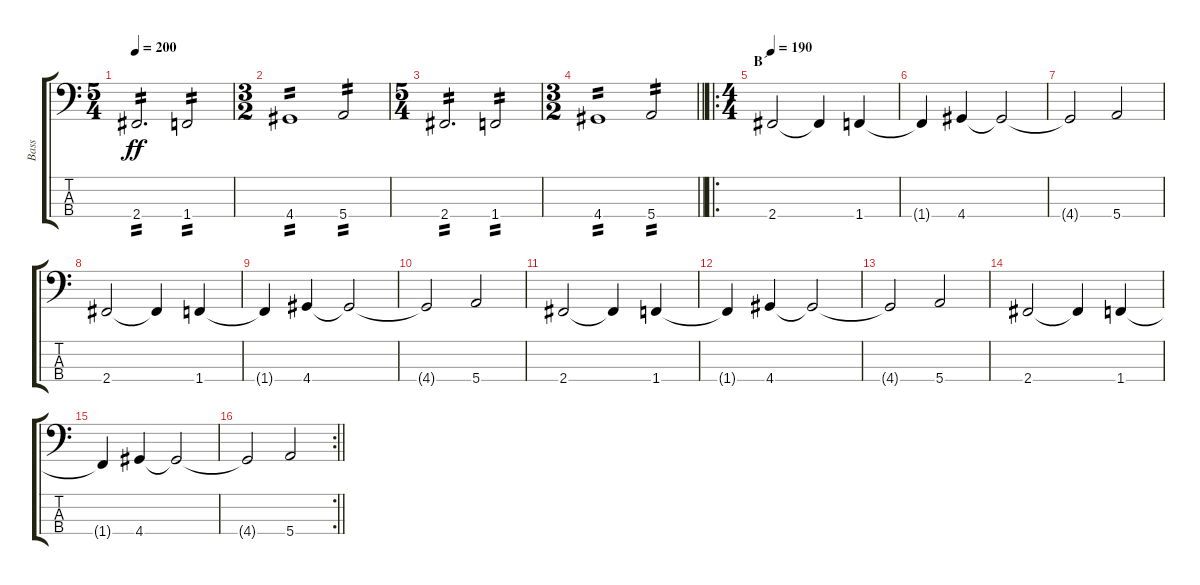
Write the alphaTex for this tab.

\track ("Bass" "Bass") {instrument electricbasspick}
\staff {score tabs}
\tuning (G2 D2 A1 E1) {hide}
\ts (5 4)
\tempo 200
\clef f4
\ks c
2.4.2{d tp 2 dy ff} 1.4.2{tp 2} |
\ts (3 2)
4.4.1{tp 2} 5.4.2{tp 2} |
\ts (5 4)
2.4.2{d tp 2} 1.4.2{tp 2} |
\ts (3 2)
\barLineRight lightlight
4.4.1{tp 2} 5.4.2{tp 2} |
\ro
\ts (4 4)
\section ("" "B´")
\tempo 190
2.4.2 2.4{t}.4 1.4.4 |
1.4{t}.4 4.4.4 4.4{t}.2 |
4.4{t}.2 5.4.2 |
2.4.2 2.4{t}.4 1.4.4 |
1.4{t}.4 4.4.4 4.4{t}.2 |
4.4{t}.2 5.4.2 |
2.4.2 2.4{t}.4 1.4.4 |
1.4{t}.4 4.4.4 4.4{t}.2 |
4.4{t}.2 5.4.2 |
2.4.2 2.4{t}.4 1.4.4 |
1.4{t}.4 4.4.4 4.4{t}.2 |
\rc 2
\barLineRight lightlight
4.4{t}.2 5.4.2
